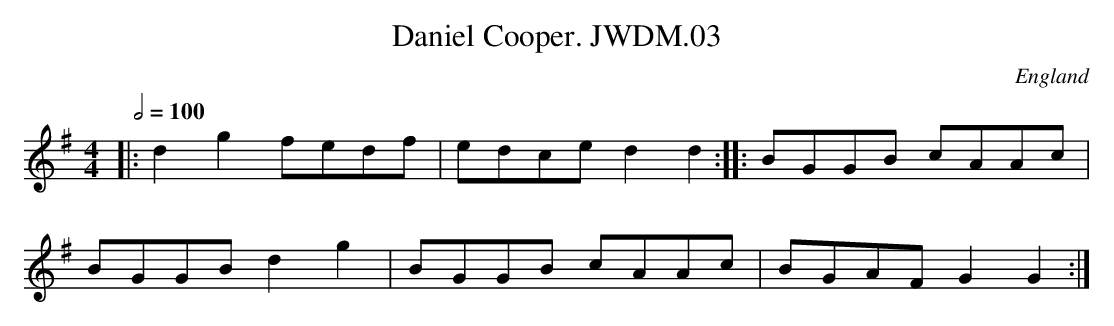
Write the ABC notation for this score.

X:1
T:Daniel Cooper. JWDM.03
L:1/8
M:4/4
O:England
Q:1/2=100
K:G
|:d2g2 fedf|edce d2d2::BGGB cAAc|!
BGGB d2g2|BGGB cAAc|BGAF G2G2:|
